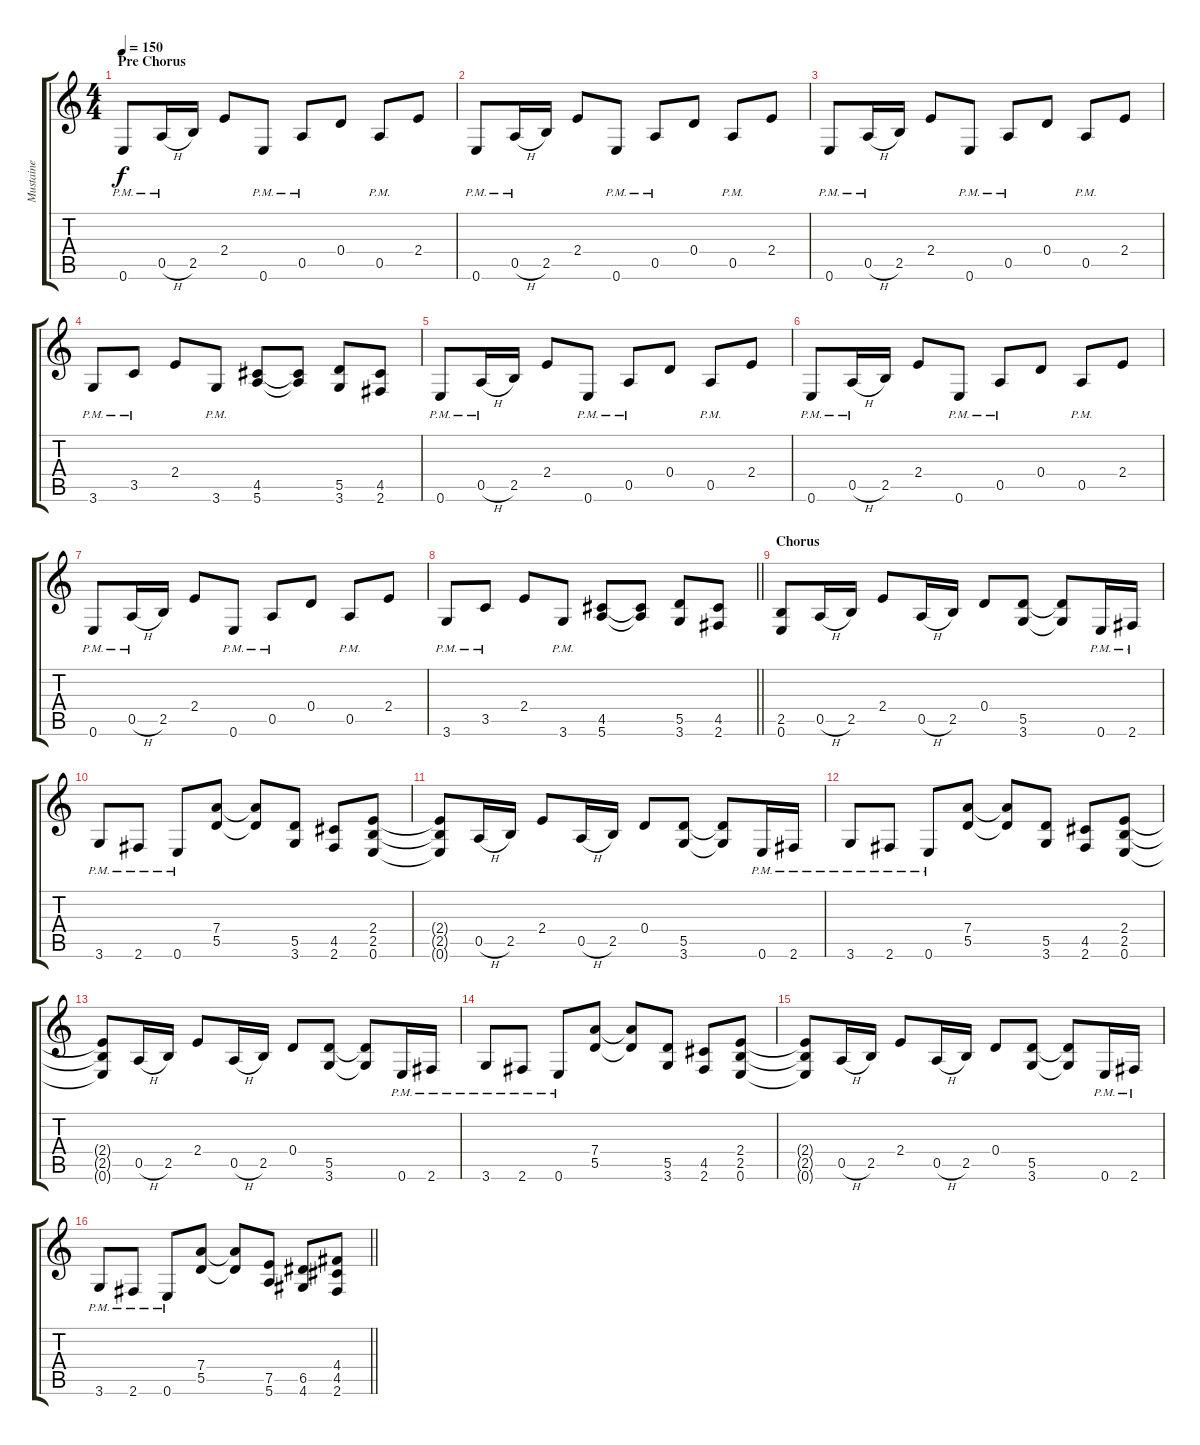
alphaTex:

\track ("Mustaine" "Mustaine") {instrument distortionguitar}
\staff {score tabs}
\tuning (E4 B3 G3 D3 A2 E2) {hide}
\ts (4 4)
\section ("" "Pre Chorus")
\tempo 150
\clef g2
\ks c
0.6{pm}.8{dy f volume 13} 0.5{h pm}.16 2.5.16 2.4.8 0.6{pm}.8 0.5{pm}.8 0.4.8 0.5{pm}.8 2.4.8 |
0.6{pm}.8 0.5{h pm}.16 2.5.16 2.4.8 0.6{pm}.8 0.5{pm}.8 0.4.8 0.5{pm}.8 2.4.8 |
0.6{pm}.8 0.5{h pm}.16 2.5.16 2.4.8 0.6{pm}.8 0.5{pm}.8 0.4.8 0.5{pm}.8 2.4.8 |
3.6{pm}.8 3.5{pm}.8 2.4.8 3.6{pm}.8 (4.5 5.6).8 (4.5{t} 5.6{t}).8 (5.5 3.6).8 (4.5 2.6).8 |
0.6{pm}.8 0.5{h pm}.16 2.5.16 2.4.8 0.6{pm}.8 0.5{pm}.8 0.4.8 0.5{pm}.8 2.4.8 |
0.6{pm}.8 0.5{h pm}.16 2.5.16 2.4.8 0.6{pm}.8 0.5{pm}.8 0.4.8 0.5{pm}.8 2.4.8 |
0.6{pm}.8 0.5{h pm}.16 2.5.16 2.4.8 0.6{pm}.8 0.5{pm}.8 0.4.8 0.5{pm}.8 2.4.8 |
\barLineRight lightlight
3.6{pm}.8 3.5{pm}.8 2.4.8 3.6{pm}.8 (4.5 5.6).8 (4.5{t} 5.6{t}).8 (5.5 3.6).8 (4.5 2.6).8 |
\section ("" "Chorus")
(2.5 0.6).8 0.5{h}.16 2.5.16 2.4.8 0.5{h}.16 2.5.16 0.4.8 (5.5 3.6).8 (5.5{t} 3.6{t}).8 0.6{pm}.16 2.6{pm}.16 |
3.6{pm}.8 2.6{pm}.8 0.6{pm}.8 (7.4 5.5).8 (7.4{t} 5.5{t}).8 (5.5 3.6).8 (4.5 2.6).8 (2.4 2.5 0.6).8 |
(2.4{t} 2.5{t} 0.6{t}).8 0.5{h}.16 2.5.16 2.4.8 0.5{h}.16 2.5.16 0.4.8 (5.5 3.6).8 (5.5{t} 3.6{t}).8 0.6{pm}.16 2.6{pm}.16 |
3.6{pm}.8 2.6{pm}.8 0.6{pm}.8 (7.4 5.5).8 (7.4{t} 5.5{t}).8 (5.5 3.6).8 (4.5 2.6).8 (2.4 2.5 0.6).8 |
(2.4{t} 2.5{t} 0.6{t}).8 0.5{h}.16 2.5.16 2.4.8 0.5{h}.16 2.5.16 0.4.8 (5.5 3.6).8 (5.5{t} 3.6{t}).8 0.6{pm}.16 2.6{pm}.16 |
3.6{pm}.8 2.6{pm}.8 0.6{pm}.8 (7.4 5.5).8 (7.4{t} 5.5{t}).8 (5.5 3.6).8 (4.5 2.6).8 (2.4 2.5 0.6).8 |
(2.4{t} 2.5{t} 0.6{t}).8 0.5{h}.16 2.5.16 2.4.8 0.5{h}.16 2.5.16 0.4.8 (5.5 3.6).8 (5.5{t} 3.6{t}).8 0.6{pm}.16 2.6{pm}.16 |
\barLineRight lightlight
3.6{pm}.8 2.6{pm}.8 0.6{pm}.8 (7.4 5.5).8 (7.4{t} 5.5{t}).8 (7.5 5.6).8 (6.5 4.6).8 (4.4 4.5 2.6).8{volume 11}
